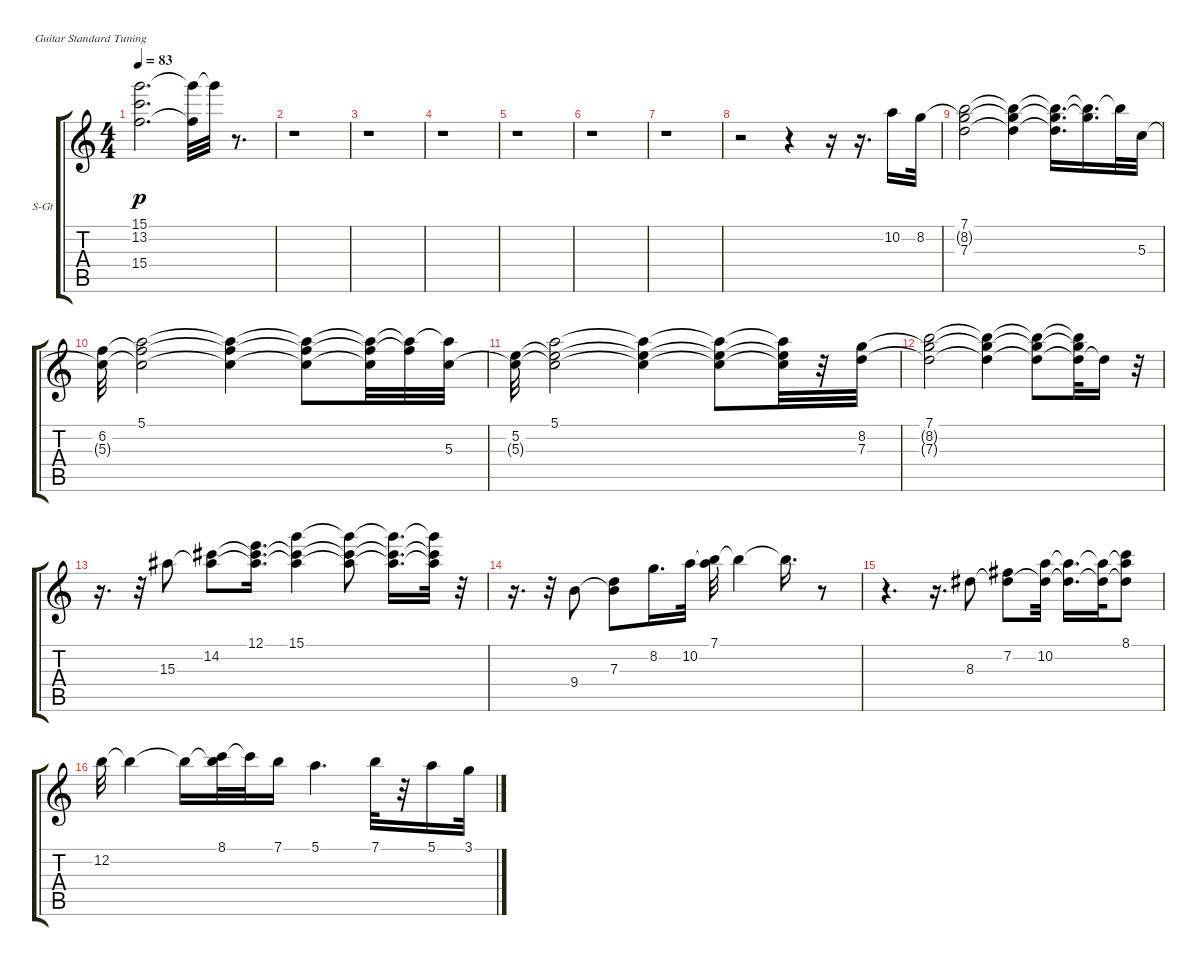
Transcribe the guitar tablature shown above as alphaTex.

\bracketExtendMode groupsimilarinstruments
\firstSystemTrackNameOrientation horizontal
\otherSystemsTrackNameOrientation horizontal
\chordDiagramsInScore
\track ("Steel Guitar" "S-Gt") {instrument acousticguitarsteel}
\staff {score tabs}
\tuning (E4 B3 G3 D3 A2 E2)
\ts (4 4)
\tempo 83
\clef g2
\scale
0.25
\ks c
(15.4{t} 13.2{t} 15.1{t}).2{d dy p} (15.4{t} 15.1{t}).32 15.1{t}.32 r.8{d} |
\scale
0.25 r.1 |
\scale
0.25 r.1 |
\scale
0.25 r.1 |
\scale
0.25 r.1 |
\scale
0.25 r.1 |
\scale
0.25 r.1 |
\scale
0.25 r.2 r.4 r.16 r.16{d} 10.2.16 8.2.32 |
\scale
0.25 (8.2{t} 7.1 7.3).2 (8.2{t} 7.1{t} 7.3{t}).4 (8.2{t} 7.1{t} 7.3{t}).16{d} (8.2{t} 7.1{t}).16{d} 7.1{t}.32 5.3.32 |
\scale
0.25 (5.3{t} 6.2).32 (5.3{t} 6.2{t} 5.1).2 (5.3{t} 6.2{t} 5.1{t}).4 (5.3{t} 6.2{t} 5.1{t}).8 (5.3{t} 6.2{t} 5.1{t}).32 (6.2{t} 5.1{t}).32 (5.1{t} 5.3).32 |
\scale
0.25 (5.3{t} 5.2).32 (5.3{t} 5.2{t} 5.1).2 (5.3{t} 5.2{t} 5.1{t}).4 (5.3{t} 5.2{t} 5.1{t}).8 (5.3{t} 5.2{t} 5.1{t}).32 r.32 (8.2 7.3).32 |
\scale
0.25 (8.2{t} 7.1 7.3{t}).2 (8.2{t} 7.1{t} 7.3{t}).4 (8.2{t} 7.1{t} 7.3{t}).8 (8.2{t} 7.1{t} 7.3{t}).32 7.3{t}.16 r.32 |
\scale
0.25 r.16{d} r.32 15.3.8 (14.2 15.3{t}).8 (12.1 15.3{t} 14.2{t}).16{d} (15.1 15.3{t} 14.2{t}).4 (15.1{t} 15.3{t} 14.2{t}).8 (15.1{t} 15.3{t} 14.2{t}).16{d} (15.1{t} 15.3{t} 14.2{t}).32 r.32 |
\scale
0.25 r.16{d} r.32 9.4.8 (7.3 9.4{t}).8 8.2.16{d} 10.2.32 (10.2{t} 7.1).32 7.1{t}.4 7.1{t}.16{d} r.8 |
\scale
0.25 r.4{d} r.16{d} 8.3.8 (8.3{t} 7.2).8 (10.2 8.3{t}).32 (10.2{t} 8.3{t}).16{d} (10.2{t} 8.3{t}).32 (8.1 10.2{t} 8.3{t}).8 |
\scale
0.25 12.2.32 12.2{t}.4 12.2{t}.16 (12.2{t} 8.1).32 8.1{t}.32 7.1.16 5.1.4{d} 7.1.32 r.32 5.1.16 3.1.32
